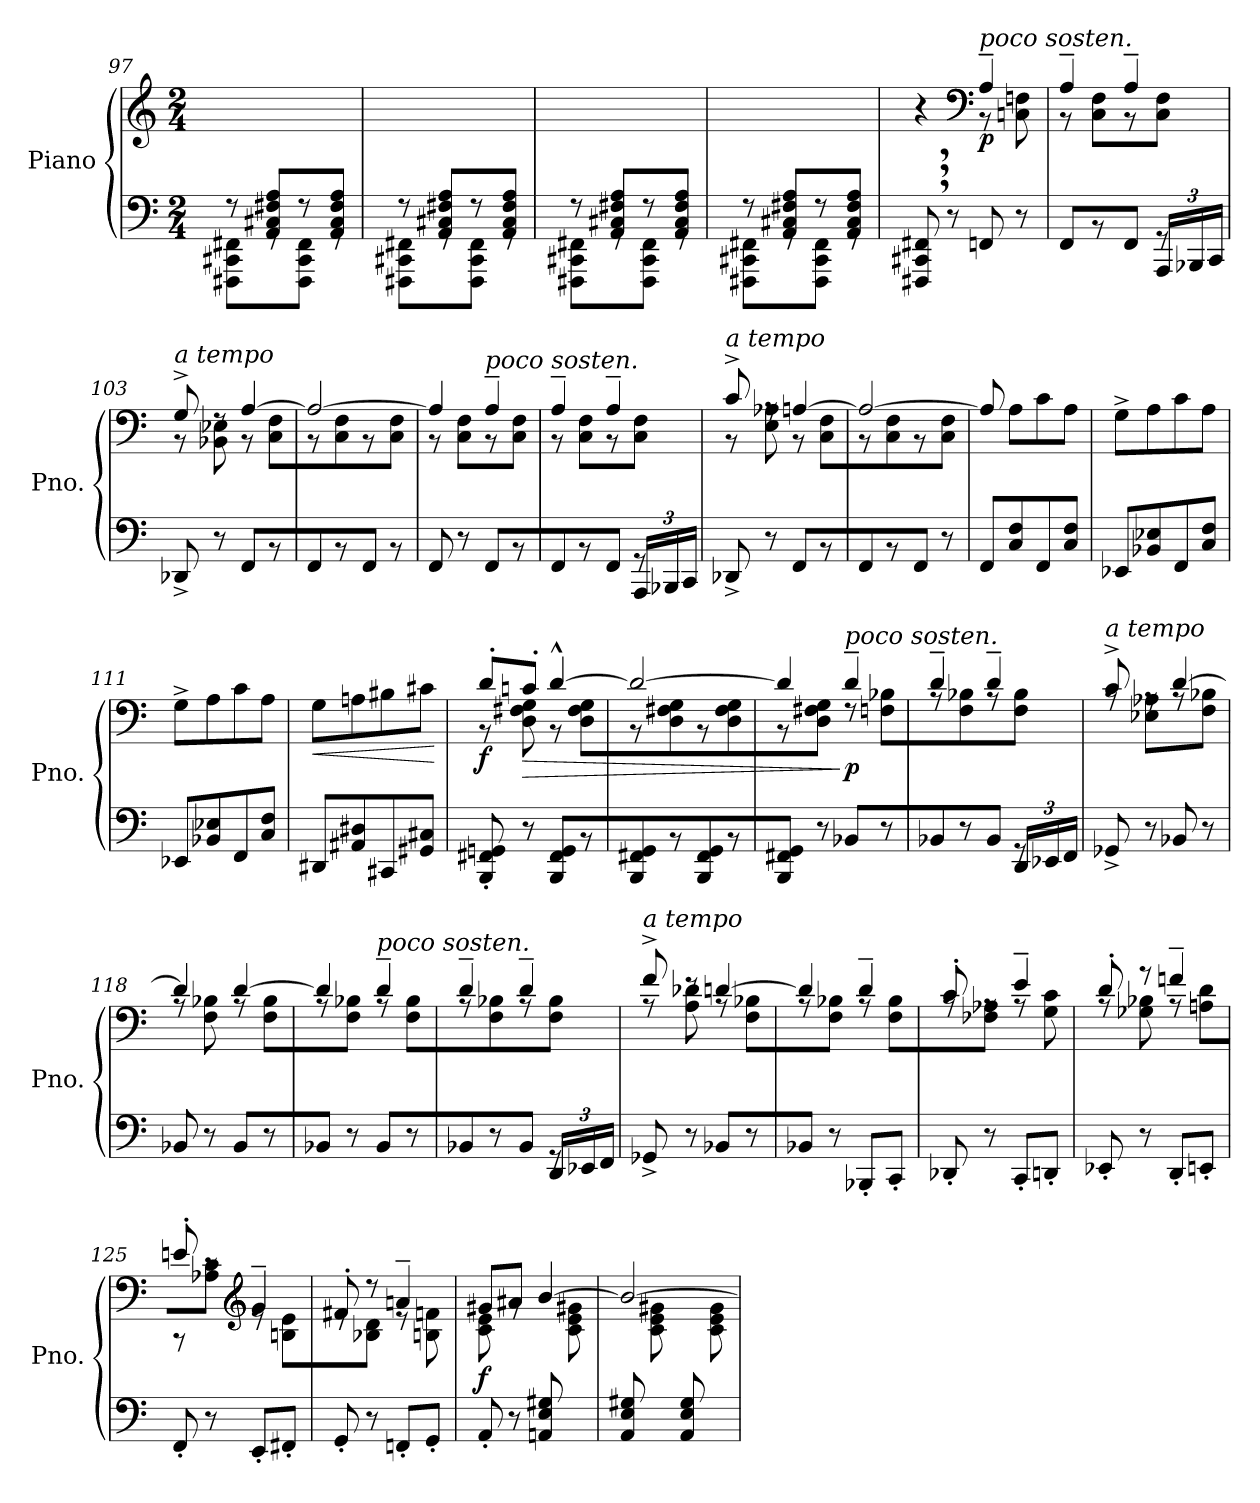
**kern	**kern	**dynam
*part1	*part1	*part1
*staff2	*staff1	*staff1/2
*I"Piano	*	*
*I'Pno.	*	*
*clefF4	*clefG2	*
*k[]	*k[]	*
*M2/4	*M2/4	*
=97	=97	=97
*^	*	*
8r	8FFF#X\ 8CC#X\ 8FF#X\L	2ryy	.
8AA/ 8C#X/ 8F#X/ 8A/L	8rGG	.	.
8r	8FFF#\ 8CC#\ 8FF#\J	.	.
8AA/ 8C#/ 8F#/ 8A/J	8rGG	.	.
=98	=98	=98	=98
8r	8FFF#X\ 8CC#X\ 8FF#X\L	2ryy	.
8AA/ 8C#X/ 8F#X/ 8A/L	8rGG	.	.
8r	8FFF#\ 8CC#\ 8FF#\J	.	.
8AA/ 8C#/ 8F#/ 8A/J	8rGG	.	.
!!LO:LB:g=z
=99	=99	=99	=99
8r	8FFF#X\ 8CC#X\ 8FF#X\L	2ryy	.
8AA/ 8C#X/ 8F#X/ 8A/L	8rGG	.	.
8r	8FFF#\ 8CC#\ 8FF#\J	.	.
8AA/ 8C#/ 8F#/ 8A/J	8rGG	.	.
=100	=100	=100	=100
8r	8FFF#X\ 8CC#X\ 8FF#X\L	2ryy	.
8AA/ 8C#X/ 8F#X/ 8A/L	8rGG	.	.
8r	8FFF#\ 8CC#\ 8FF#\J	.	.
8AA/ 8C#/ 8F#/ 8A/J	8rGG	.	.
=101	=101	=101	=101
*	*	*^	*
!	!	!	!	!LO:DY:b
*v	*v	*	*	*
8FFF#X/, 8CC#X/, 8FF#X/,	4r	4ryy	other-dynamics
8r	.	.	.
*	*clefF4	*	*
*	*MM160	*	*
!	!LO:TX:a:i:t=poco sosten.	!	!
!	!	!	!LO:DY:b
8FFn/	4A~/	8r	p
8r	.	8Cn\ 8Fn\	.
=102	=102	=102	=102
*^	*	*	*
8FF/L	8ryy	4A~/	8r	.
*	*	*MM170	*	*
8rBB	8ryy	.	8C\ 8F\L	.
8FF/J	8ryy	4A~/	8r	.
*	*Xbrackettup	*	*	*
8rGG	24AAA/LL	.	8C\ 8F\J	.
.	24BBB-X/	.	.	.
.	24CC/JJ	.	.	.
*v	*v	*	*	*
=103	=103	=103	=103
*	*MM180	*	*
*^	*	*	*
!	!	!LO:TX:a:i:t=a tempo	!	!
*v	*v	*	*	*
8DD-X^/	8G^/	8r	.
8r	8rF	8BB-X\ 8E-X\	.
8FF/L	[4A/	8r	.
8rBB	.	8C\ 8F\L	.
=104	=104	=104	=104
8FF/	2A/_	8r	.
8rBB	.	8C\ 8F\	.
8FF/J	.	8r	.
8rBB	.	8C\ 8F\J	.
!!LO:LB:g=z	!!
=105	=105	=105	=105
8FF/	4A/]	8r	.
8r	.	8C\ 8F\L	.
*	*MM160	*	*
!	!LO:TX:a:i:t=poco sosten.	!	!
8FF/L	4A~/	8r	.
8rBB	.	8C\ 8F\J	.
=106	=106	=106	=106
*^	*	*	*
8FF/	8ryy	4A~/	8r	.
*	*	*MM170	*	*
8rBB	8ryy	.	8C\ 8F\L	.
8FF/J	8ryy	4A~/	8r	.
8rGG	24AAA/LL	.	8C\ 8F\J	.
.	24BBB-X/	.	.	.
.	24CC/JJ	.	.	.
*v	*v	*	*	*
=107	=107	=107	=107
*	*MM180	*	*
*^	*	*	*
!	!	!LO:TX:a:i:t=a tempo	!	!
*v	*v	*	*	*
8DD-X^/	8c^/	8r	.
8r	8rA	8E\ 8A-X\	.
8FF/L	[4An/	8r	.
8rBB	.	8C\ 8F\L	.
=108	=108	=108	=108
8FF/	2A/_	8r	.
8rBB	.	8C\ 8F\	.
8FF/J	.	8r	.
8r	.	8C\ 8F\J	.
*	*v	*v	*
=109	=109	=109
8FF/L	8A/]	.
8C/ 8F/	8A\L	.
8FF/	8c\	.
8C/ 8F/J	8A\J	.
=110	=110	=110
8EE-X/L	8G^\L	.
8BB-X/ 8E-X/	8A\	.
8FF/	8c\	.
8C/ 8F/J	8A\J	.
=111	=111	=111
8EE-X/L	8G^\L	.
8BB-X/ 8E-X/	8A\	.
8FF/	8c\	.
8C/ 8F/J	8A\J	.
!!LO:PB:g=z
=112	=112	=112
!	!	!LO:HP:b
8DD#X/L	8G\L	<
8AA#X/ 8D#X/	8An\	.
8CC#X/	8B#X\	.
8GG#X/ 8C#X/J	8c#X\J	.
.	.	[
=113	=113	=113
*	*^	*
!	!	!	!LO:DY:b
8BBB/' 8FF#X/' 8GGn/'	8d'/L	8r	f
!	!	!	!LO:HP:b
8r	8cn'/J	8D\ 8F#X\ 8G\	>
8BBB/ 8FF#/ 8GG/L	[4d^^/	8r	.
8rBB	.	8D\ 8F#\ 8G\L	.
=114	=114	=114	=114
8BBB/ 8FF#X/ 8GG/	2d/_	8r	.
8rBB	.	8D\ 8F#X\ 8G\	.
8BBB/ 8FF#/ 8GG/	.	8r	.
8rBB	.	8D\ 8F#\ 8G\	.
=115	=115	=115	=115
8BBB/ 8FF#X/ 8GG/J	4d/]	8r	.
8r	.	8D\ 8F#X\ 8G\J	.
*	*MM160	*	*
!	!LO:TX:a:i:t=poco sosten.	!	!
!	!	!	!LO:DY:n=1:b
8BB-X/L	4d~/	8rF	] p
8r	.	8Fn\ 8B-X\L	.
=116	=116	=116	=116
*^	*	*	*
8BB-X/	8ryy	4d~/	8rA	.
*	*	*MM170	*	*
8r	8ryy	.	8F\ 8B-X\	.
8BB-/J	8ryy	4d~/	8rA	.
8rGG	24DD/LL	.	8F\ 8B-\J	.
.	24EE-X/	.	.	.
.	24FF/JJ	.	.	.
*v	*v	*	*	*
=117	=117	=117	=117
*	*MM180	*	*
*^	*	*	*
!	!	!LO:TX:a:i:t=a tempo	!	!
*v	*v	*	*	*
8GG-X^/	8c^/	8rA	.
8r	8rA	8E-X\ 8A-X\L	.
8BB-X/	[4d/	8rA	.
8r	.	8F\ 8B-X\J	.
!!LO:LB:g=z	!!
=118	=118	=118	=118
8BB-X/	4d/]	8rA	.
8r	.	8F\ 8B-X\	.
8BB-/L	[4d/	8rA	.
8r	.	8F\ 8B-\L	.
=119	=119	=119	=119
8BB-X/J	4d/]	8rA	.
8r	.	8F\ 8B-X\J	.
*	*MM160	*	*
!	!LO:TX:a:i:t=poco sosten.	!	!
8BB-/L	4d~/	8rA	.
8r	.	8F\ 8B-\L	.
=120	=120	=120	=120
*^	*	*	*
8BB-X/	8ryy	4d~/	8rA	.
*	*	*MM170	*	*
8r	8rFyy	.	8F\ 8B-X\	.
8BB-/J	8ryy	4d~/	8rA	.
8rGG	24DD/LL	.	8F\ 8B-\J	.
.	24EE-X/	.	.	.
.	24FF/JJ	.	.	.
*v	*v	*	*	*
=121	=121	=121	=121
*	*MM180	*	*
*^	*	*	*
!	!	!LO:TX:a:i:t=a tempo	!	!
*v	*v	*	*	*
8GG-X^/	8f^/	8rA	.
8r	8re	8A\ 8d-X\	.
8BB-X/L	[4dn/	8rA	.
8r	.	8F\ 8B-X\L	.
=122	=122	=122	=122
8BB-X/J	4d/]	8rA	.
8r	.	8F\ 8B-X\J	.
8BBB-X'/L	4d~/	8rA	.
8CC'/J	.	8F\ 8B-\L	.
=123	=123	=123	=123
8DD-X'/	8c'/	8rA	.
8r	8rA	8F-X\ 8A-X\J	.
8CC'/L	4e~/	8rA	.
8DDn'/J	.	8G\ 8c\	.
!!LO:LB:g=z	!!
=124	=124	=124	=124
8EE-X'/	8d'/	8rA	.
8r	8r	8G-X\ 8B-X\	.
8DD'/L	4fn~/	8rA	.
8EEn'/J	.	8An\ 8d\L	.
=125	=125	=125	=125
8FF'/	8en'/	8rCC	.
8r	8rc	8A-X\ 8c\J	.
*	*clefG2	*	*
8EE'/L	4g~/	8re	.
8FF#X'/J	.	8Bn\ 8e\L	.
=126	=126	=126	=126
8GG'/	8f#X'/	8re	.
8r	8r	8B-X\ 8d\J	.
8FFn'/L	4an~/	8re	.
8GG'/J	.	8Bn\ 8fn\	.
=127	=127	=127	=127
*	*	*^	*
!	!	!	!	!LO:DY:a=2
8AA'/	8g#X/L	8c\ 8e\	4.ryy	f
8r	8a#X/J	8rg	.	.
!	!	!	!	!LO:DY:a
8AAn/ 8E/ 8G#X/L	[4b/	4ryy	.	other-dynamics
8ryy	.	.	8c\ 8e\ 8g#X\	.
*	*	*v	*v	*
=128	=128	=128	=128
8AA/ 8E/ 8G#X/	2b/_	8ryy	.
8ryy	.	8c\ 8e\ 8g#X\	.
8AA/ 8E/ 8G#/	.	8ryy	.
8ryy	.	8c\ 8e\ 8g#\	.
*	*v	*v	*
=	=	=
*-	*-	*-
